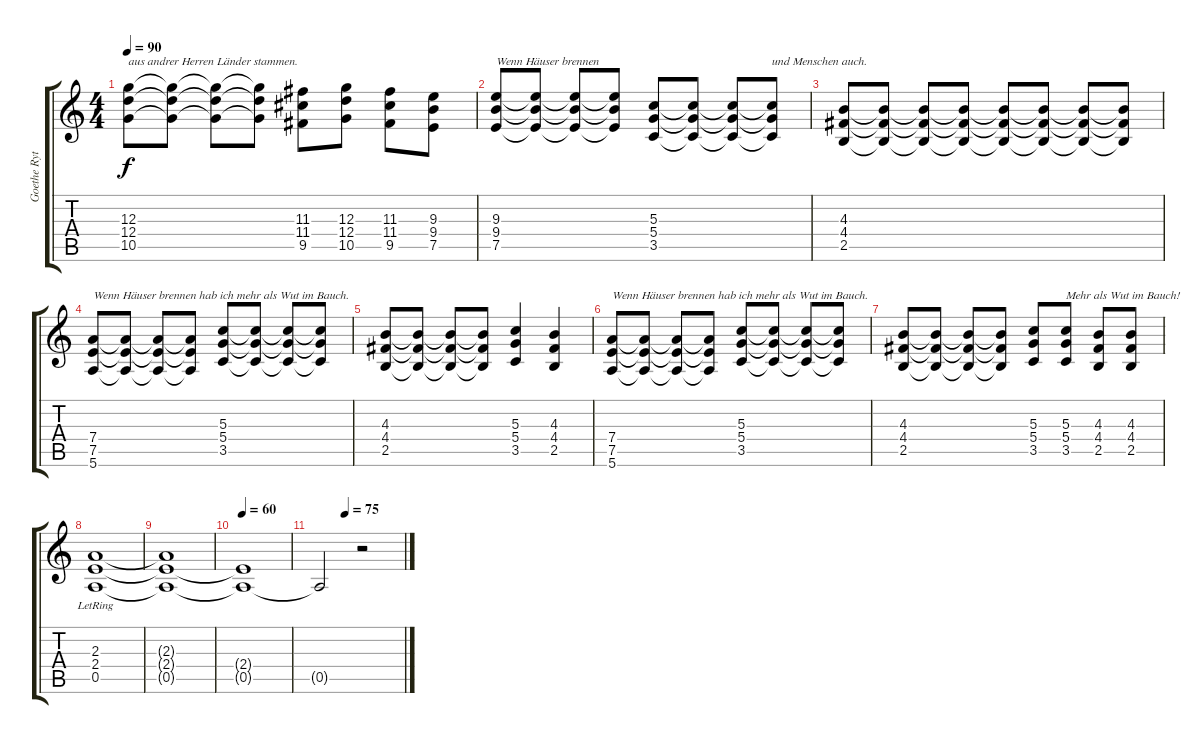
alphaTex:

\track ("Goethe Rythmus" "Goethe Ryt") {instrument distortionguitar}
\staff {score tabs}
\tuning (E4 B3 G3 D3 A2 E2) {hide}
\ts (4 4)
\tempo 90
\clef g2
\ks c
(12.3 12.4 10.5).8{txt "aus andrer Herren Länder stammen." dy f} (12.3{t} 12.4{t} 10.5{t}).8 (12.3{t} 12.4{t} 10.5{t}).8 (12.3{t} 12.4{t} 10.5{t}).8 (11.3 11.4 9.5).8 (12.3 12.4 10.5).8 (11.3 11.4 9.5).8 (9.3 9.4 7.5).8 |
(9.3 9.4 7.5).8{txt "Wenn Häuser brennen"} (9.3{t} 9.4{t} 7.5{t}).8 (9.3{t} 9.4{t} 7.5{t}).8 (9.3{t} 9.4{t} 7.5{t}).8 (5.3 5.4 3.5).8 (5.3{t} 5.4{t} 3.5{t}).8 (5.3{t} 5.4{t} 3.5{t}).8 (5.3{t} 5.4{t} 3.5{t}).8{txt "und Menschen auch."} |
(4.3 4.4 2.5).8 (4.3{t} 4.4{t} 2.5{t}).8 (4.3{t} 4.4{t} 2.5{t}).8 (4.3{t} 4.4{t} 2.5{t}).8 (4.3{t} 4.4{t} 2.5{t}).8 (4.3{t} 4.4{t} 2.5{t}).8 (4.3{t} 4.4{t} 2.5{t}).8 (4.3{t} 4.4{t} 2.5{t}).8 |
(7.4 7.5 5.6).8{txt "Wenn Häuser brennen hab ich mehr als Wut im Bauch."} (7.4{t} 7.5{t} 5.6{t}).8 (7.4{t} 7.5{t} 5.6{t}).8 (7.4{t} 7.5{t} 5.6{t}).8 (5.3 5.4 3.5).8 (5.3{t} 5.4{t} 3.5{t}).8 (5.3{t} 5.4{t} 3.5{t}).8 (5.3{t} 5.4{t} 3.5{t}).8 |
(4.3 4.4 2.5).8 (4.3{t} 4.4{t} 2.5{t}).8 (4.3{t} 4.4{t} 2.5{t}).8 (4.3{t} 4.4{t} 2.5{t}).8 (5.3 5.4 3.5).4 (4.3 4.4 2.5).4 |
(7.4 7.5 5.6).8{txt "Wenn Häuser brennen hab ich mehr als Wut im Bauch."} (7.4{t} 7.5{t} 5.6{t}).8 (7.4{t} 7.5{t} 5.6{t}).8 (7.4{t} 7.5{t} 5.6{t}).8 (5.3 5.4 3.5).8 (5.3{t} 5.4{t} 3.5{t}).8 (5.3{t} 5.4{t} 3.5{t}).8 (5.3{t} 5.4{t} 3.5{t}).8 |
(4.3 4.4 2.5).8 (4.3{t} 4.4{t} 2.5{t}).8 (4.3{t} 4.4{t} 2.5{t}).8 (4.3{t} 4.4{t} 2.5{t}).8 (5.3 5.4 3.5).8 (5.3 5.4 3.5).8{txt "Mehr als Wut im Bauch!"} (4.3 4.4 2.5).8 (4.3 4.4 2.5).8 |
(2.3{lr} 2.4{lr} 0.5{lr}).1 |
(2.3{t} 2.4{t} 0.5{t}).1 |
\tempo 60
(2.4{t} 0.5{t}).1 |
\tempo (75 0.3125)
0.5{t}.2 r.2
